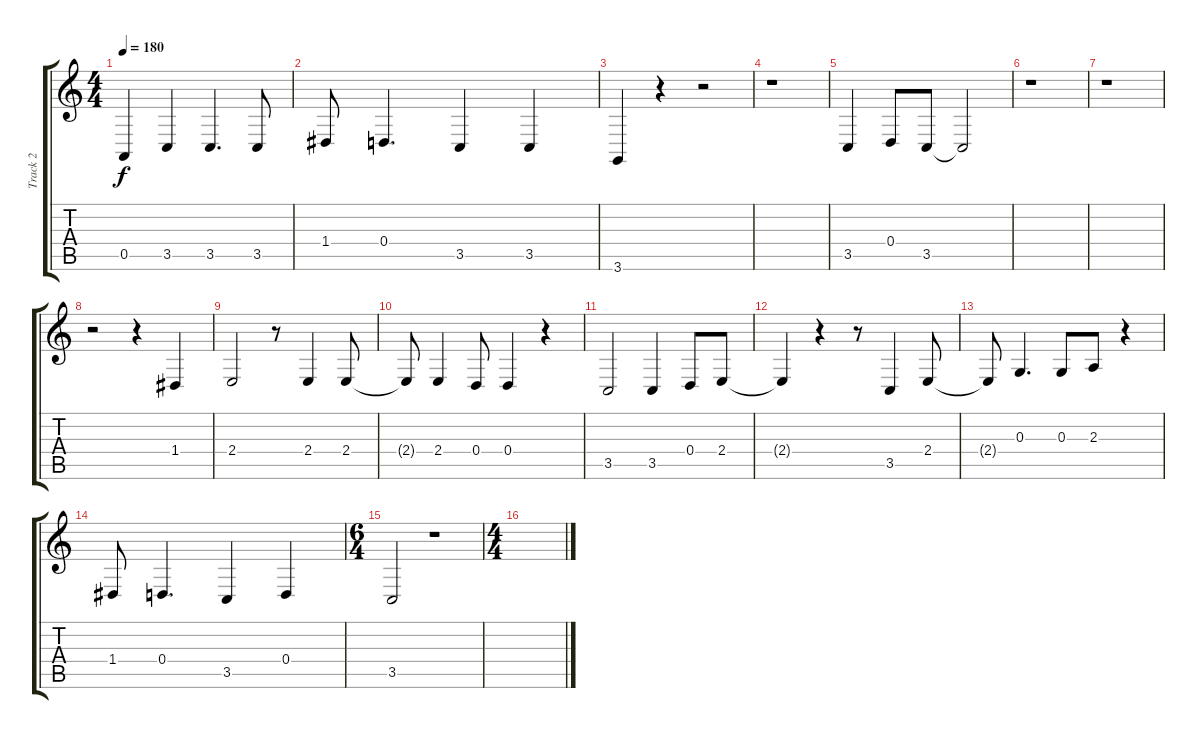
\track ("Track 2" "Track 2") {instrument cello}
\staff {score tabs}
\tuning (E4 B3 G3 D3 A2 E2) {hide}
\ts (4 4)
\tempo 180
\clef g2
\ks c
0.5.4{dy f} 3.5.4 3.5.4{d} 3.5.8 |
1.4.8 0.4.4{d} 3.5.4 3.5.4 |
3.6.4 r.4 r.2 |
r.1 |
3.5.4 0.4.8 3.5.8 3.5{t}.2 |
r.1 |
r.1 |
r.2 r.4 1.4.4 |
2.4.2 r.8 2.4.4 2.4.8 |
2.4{t}.8 2.4.4 0.4.8 0.4.4 r.4 |
3.5.2 3.5.4 0.4.8 2.4.8 |
2.4{t}.4 r.4 r.8 3.5.4 2.4.8 |
2.4{t}.8 0.3.4{d} 0.3.8 2.3.8 r.4 |
1.4.8 0.4.4{d} 3.5.4 0.4.4 |
\ts (6 4)
3.5.2 r.1 |
\ts (4 4)
